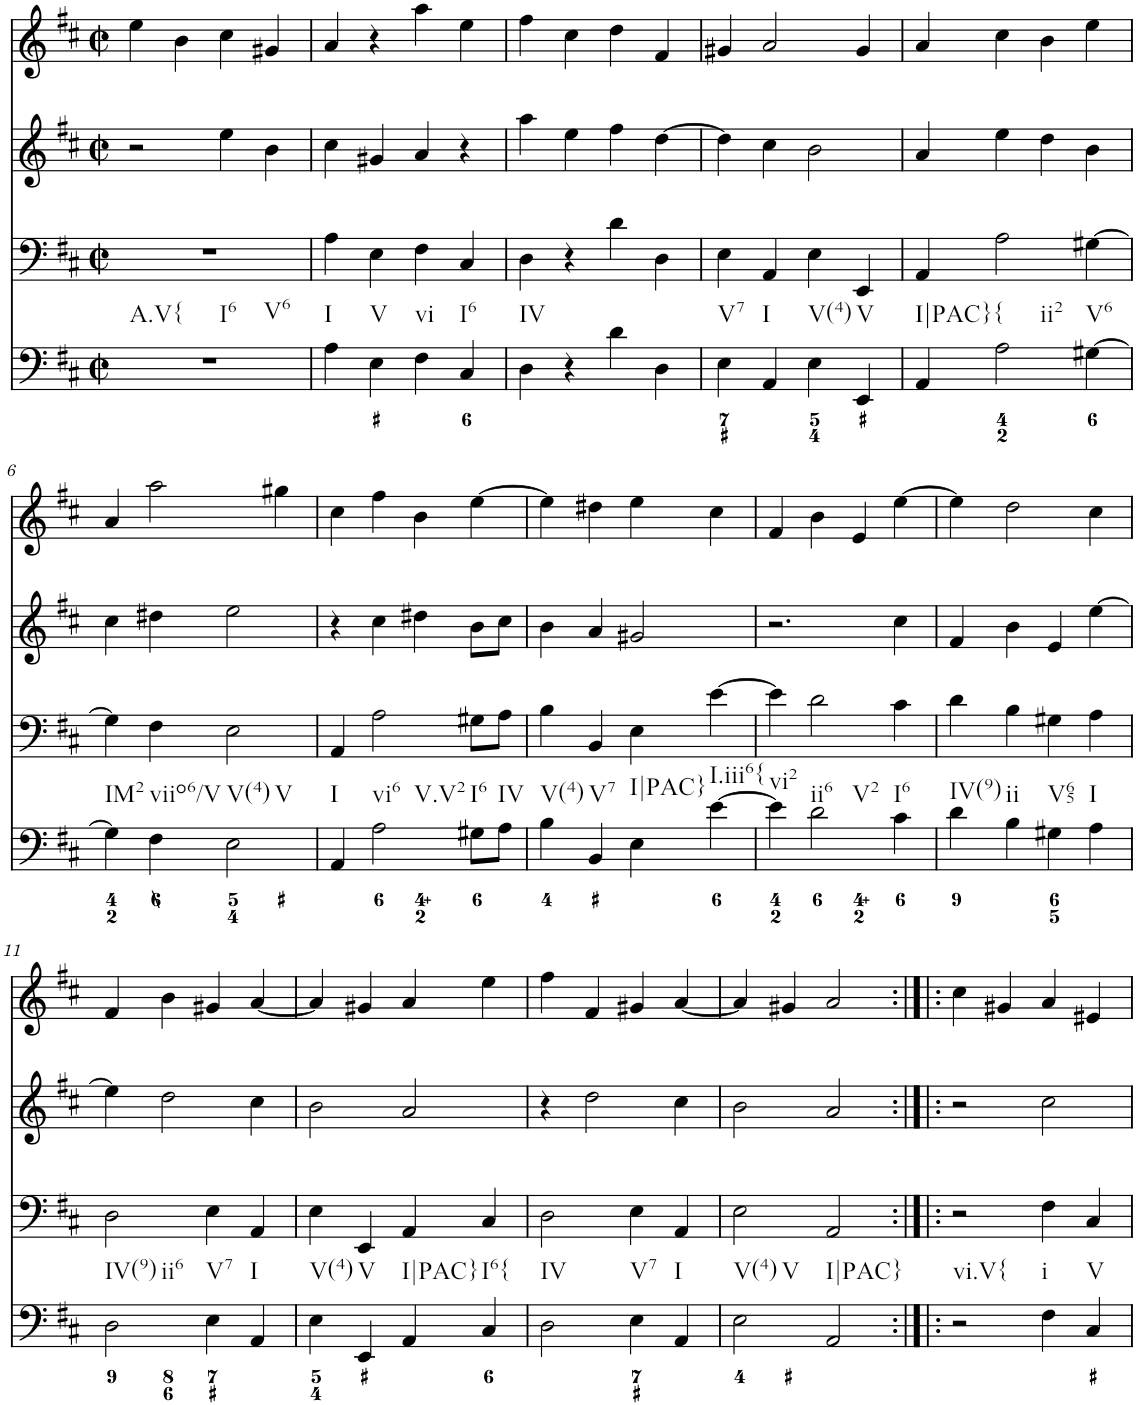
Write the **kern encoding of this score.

**kern	**kern	**kern	**kern
*part4	*part3	*part2	*part1
*staff4	*staff3	*staff2	*staff1
*I"Piano	*I"Piano	*I"Piano	*I"Piano
*I'Pno	*I'Pno	*I'Pno	*I'Pno
*clefF4	*clefF4	*clefG2	*clefG2
*k[f#c#]	*k[f#c#]	*k[f#c#]	*k[f#c#]
*D:	*D:	*D:	*D:
*M2/2	*M2/2	*M2/2	*M2/2
*met(c|)	*met(c|)	*met(c|)	*met(c|)
=1	=1	=1	=1
!LO:TX:b:t=A.V{	!	!	!
!LO:TX:b:t=I6	!	!	!
!LO:TX:b:t=V6	!	!	!
1r	1r	2r	4ee\
.	.	.	4b\
.	.	4ee\	4cc#\
.	.	4b\	4g#X/
=2	=2	=2	=2
!LO:TX:b:t=I	!	!	!
4A\	4A\	4cc#\	4a/
!LO:TX:b:t=V	!	!	!
4E\	4E\	4g#X/	4r
!LO:TX:b:t=vi	!	!	!
4F#\	4F#\	4a/	4aa\
!LO:TX:b:t=I6	!	!	!
4C#/	4C#/	4r	4ee\
=3	=3	=3	=3
!LO:TX:b:t=IV	!	!	!
4D\	4D\	4aa\	4ff#\
4r	4r	4ee\	4cc#\
4d\	4d\	4ff#\	4dd\
4D\	4D\	[4dd\	4f#/
=4	=4	=4	=4
!LO:TX:b:t=V7	!	!	!
4E\	4E\	4dd\]	4g#X/
!LO:TX:b:t=I	!	!	!
4AA/	4AA/	4cc#\	2a/
!LO:TX:b:t=V(4)	!	!	!
4E\	4E\	2b\	.
!LO:TX:b:t=V	!	!	!
4EE/	4EE/	.	4g#/
=5	=5	=5	=5
!LO:TX:b:t=I|PAC}	!	!	!
4AA/	4AA/	4a/	4a/
!LO:TX:b:t={	!	!	!
!LO:TX:b:t=ii2	!	!	!
2A\	2A\	4ee\	4cc#\
.	.	4dd\	4b\
!LO:TX:b:t=V6	!	!	!
[4G#X\	[4G#X\	4b\	4ee\
!!LO:LB:g=z
=6	=6	=6	=6
!LO:TX:b:t=IM2	!	!	!
4G#\]	4G#\]	4cc#\	4a/
!LO:TX:b:t=viio6/V	!	!	!
4F#\	4F#\	4dd#X\	2aa\
!LO:TX:b:t=V(4)	!	!	!
!LO:TX:b:t=V	!	!	!
2E\	2E\	2ee\	.
.	.	.	4gg#X\
=7	=7	=7	=7
!LO:TX:b:t=I	!	!	!
4AA/	4AA/	4r	4cc#\
!LO:TX:b:t=vi6	!	!	!
!LO:TX:b:t=V.V2	!	!	!
2A\	2A\	4cc#\	4ff#\
.	.	4dd#X\	4b\
!LO:TX:b:t=I6	!	!	!
8G#X\L	8G#X\L	8b\L	[4ee\
!LO:TX:b:t=IV	!	!	!
8A\J	8A\J	8cc#\J	.
=8	=8	=8	=8
!LO:TX:b:t=V(4)	!	!	!
4B\	4B\	4b\	4ee\]
!LO:TX:b:t=V7	!	!	!
4BB/	4BB/	4a/	4dd#X\
!LO:TX:b:t=I|PAC}	!	!	!
4E\	4E\	2g#X/	4ee\
!LO:TX:b:t=I.iii6{	!	!	!
[4e\	[4e\	.	4cc#\
=9	=9	=9	=9
!LO:TX:b:t=vi2	!	!	!
4e\]	4e\]	2.r	4f#/
!LO:TX:b:t=ii6	!	!	!
!LO:TX:b:t=V2	!	!	!
2d\	2d\	.	4b\
.	.	.	4e/
!LO:TX:b:t=I6	!	!	!
4c#\	4c#\	4cc#\	[4ee\
=10	=10	=10	=10
!LO:TX:b:t=IV(9)	!	!	!
4d\	4d\	4f#/	4ee\]
!LO:TX:b:t=ii	!	!	!
4B\	4B\	4b\	2dd\
!LO:TX:b:t=V65	!	!	!
4G#X\	4G#X\	4e/	.
!LO:TX:b:t=I	!	!	!
4A\	4A\	[4ee\	4cc#\
!!LO:LB:g=z
=11	=11	=11	=11
!LO:TX:b:t=IV(9)	!	!	!
!LO:TX:b:t=ii6	!	!	!
2D\	2D\	4ee\]	4f#/
.	.	2dd\	4b\
!LO:TX:b:t=V7	!	!	!
4E\	4E\	.	4g#X/
!LO:TX:b:t=I	!	!	!
4AA/	4AA/	4cc#\	[4a/
=12	=12	=12	=12
!LO:TX:b:t=V(4)	!	!	!
4E\	4E\	2b\	4a/]
!LO:TX:b:t=V	!	!	!
4EE/	4EE/	.	4g#X/
!LO:TX:b:t=I|PAC}	!	!	!
4AA/	4AA/	2a/	4a/
!LO:TX:b:t=I6{	!	!	!
4C#/	4C#/	.	4ee\
=13	=13	=13	=13
!LO:TX:b:t=IV	!	!	!
2D\	2D\	4r	4ff#\
.	.	2dd\	4f#/
!LO:TX:b:t=V7	!	!	!
4E\	4E\	.	4g#X/
!LO:TX:b:t=I	!	!	!
4AA/	4AA/	4cc#\	[4a/
=14	=14	=14	=14
!LO:TX:b:t=V(4)	!	!	!
!LO:TX:b:t=V	!	!	!
2E\	2E\	2b\	4a/]
.	.	.	4g#X/
!LO:TX:b:t=I|PAC}	!	!	!
2AA/	2AA/	2a/	2a/
=15:|!|:	=15:|!|:	=15:|!|:	=15:|!|:
!LO:TX:b:t=vi.V{	!	!	!
2r	2r	2r	4cc#\
.	.	.	4g#X/
!LO:TX:b:t=i	!	!	!
4F#\	4F#\	2cc#\	4a/
!LO:TX:b:t=V	!	!	!
4C#/	4C#/	.	4e#X/
=	=	=	=
*-	*-	*-	*-
